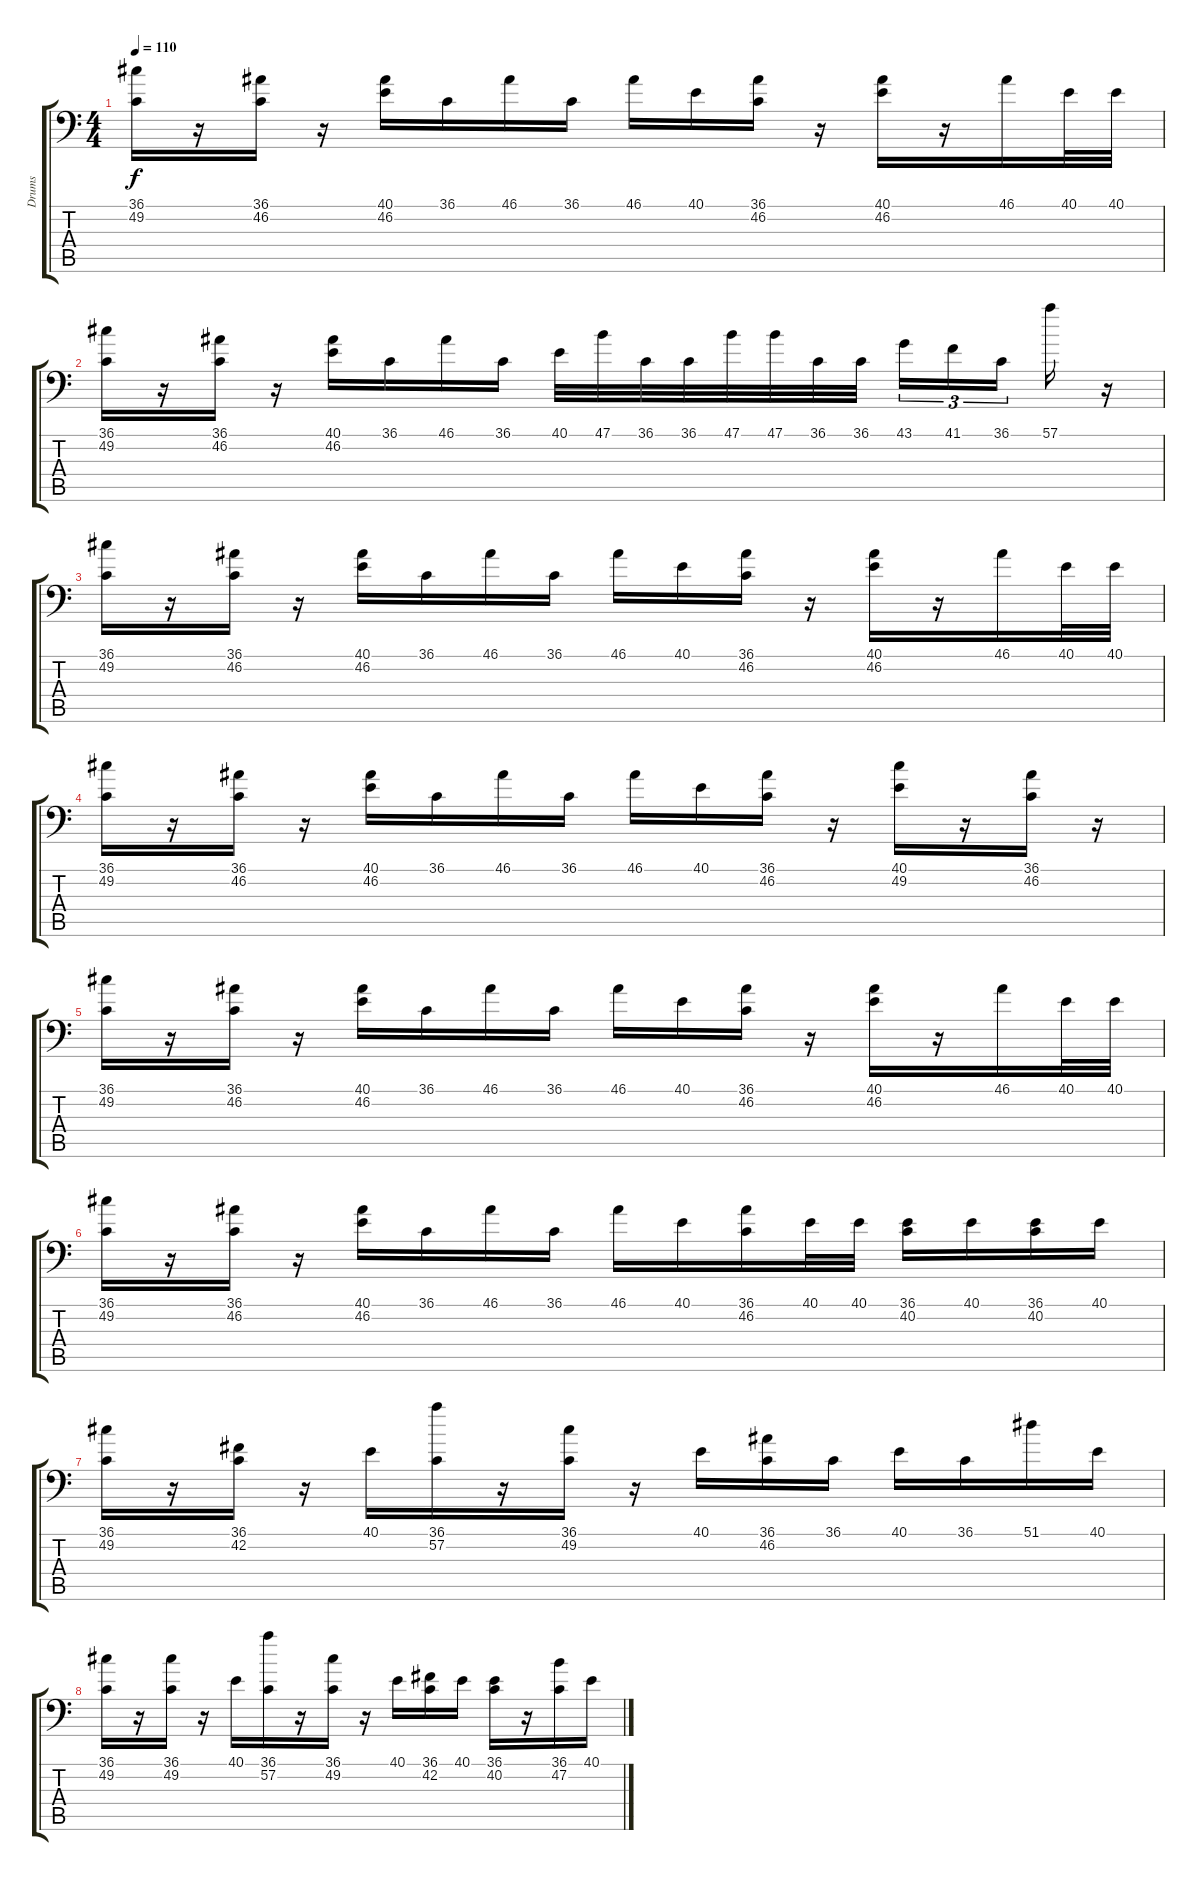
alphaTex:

\track ("Drums" "Drums") {instrument acousticgrandpiano}
\staff {score tabs}
\tuning (C-1 C-1 C-1 C-1 C-1 C-1) {hide}
\ts (4 4)
\tempo 110
\clef f4
\ks c
(36.1 49.2).16{dy f} r.16 (36.1 46.2).16 r.16 (40.1 46.2).16 36.1.16 46.1.16 36.1.16 46.1.16 40.1.16 (36.1 46.2).16 r.16 (40.1 46.2).16 r.16 46.1.16 40.1.32 40.1.32 |
(36.1 49.2).16 r.16 (36.1 46.2).16 r.16 (40.1 46.2).16 36.1.16 46.1.16 36.1.16 40.1.32 47.1.32 36.1.32 36.1.32 47.1.32 47.1.32 36.1.32 36.1.32 43.1.16{tu (3 2)} 41.1.16{tu (3 2)} 36.1.16{tu (3 2)} 57.1.16 r.16 |
(36.1 49.2).16 r.16 (36.1 46.2).16 r.16 (40.1 46.2).16 36.1.16 46.1.16 36.1.16 46.1.16 40.1.16 (36.1 46.2).16 r.16 (40.1 46.2).16 r.16 46.1.16 40.1.32 40.1.32 |
(36.1 49.2).16 r.16 (36.1 46.2).16 r.16 (40.1 46.2).16 36.1.16 46.1.16 36.1.16 46.1.16 40.1.16 (36.1 46.2).16 r.16 (40.1 49.2).16 r.16 (36.1 46.2).16 r.16 |
(36.1 49.2).16 r.16 (36.1 46.2).16 r.16 (40.1 46.2).16 36.1.16 46.1.16 36.1.16 46.1.16 40.1.16 (36.1 46.2).16 r.16 (40.1 46.2).16 r.16 46.1.16 40.1.32 40.1.32 |
(36.1 49.2).16 r.16 (36.1 46.2).16 r.16 (40.1 46.2).16 36.1.16 46.1.16 36.1.16 46.1.16 40.1.16 (36.1 46.2).16 40.1.32 40.1.32 (36.1 40.2).16 40.1.16 (36.1 40.2).16 40.1.16 |
(36.1 49.2).16 r.16 (36.1 42.2).16 r.16 40.1.16 (36.1 57.2).16 r.16 (36.1 49.2).16 r.16 40.1.16 (36.1 46.2).16 36.1.16 40.1.16 36.1.16 51.1.16 40.1.16 |
(36.1 49.2).16 r.16 (36.1 49.2).16 r.16 40.1.16 (36.1 57.2).16 r.16 (36.1 49.2).16 r.16 40.1.16 (36.1 42.2).16 40.1.16 (36.1 40.2).16 r.16 (36.1 47.2).16 40.1.16
